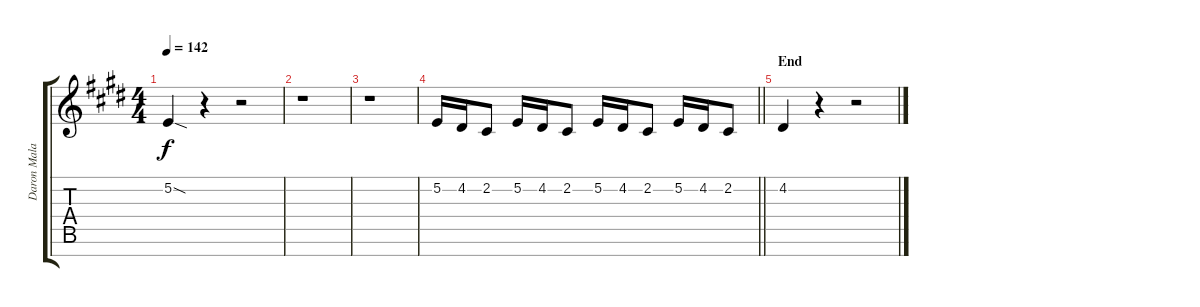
\track ("Daron Malakian [Vocals]" "Daron Mala") {instrument clarinet}
\staff {score tabs}
\tuning (E4 B3 G3 D3 A2 E2 B1) {hide}
\ts (4 4)
\tempo 142
\clef g2
\ks c#minor
5.2{sod}.4{dy f} r.4 r.2 |
r.1 |
r.1 |
\barLineRight lightlight
5.2.16 4.2.16 2.2.8 5.2.16 4.2.16 2.2.8 5.2.16 4.2.16 2.2.8 5.2.16 4.2.16 2.2.8 |
\section ("" "End")
4.2.4 r.4 r.2
